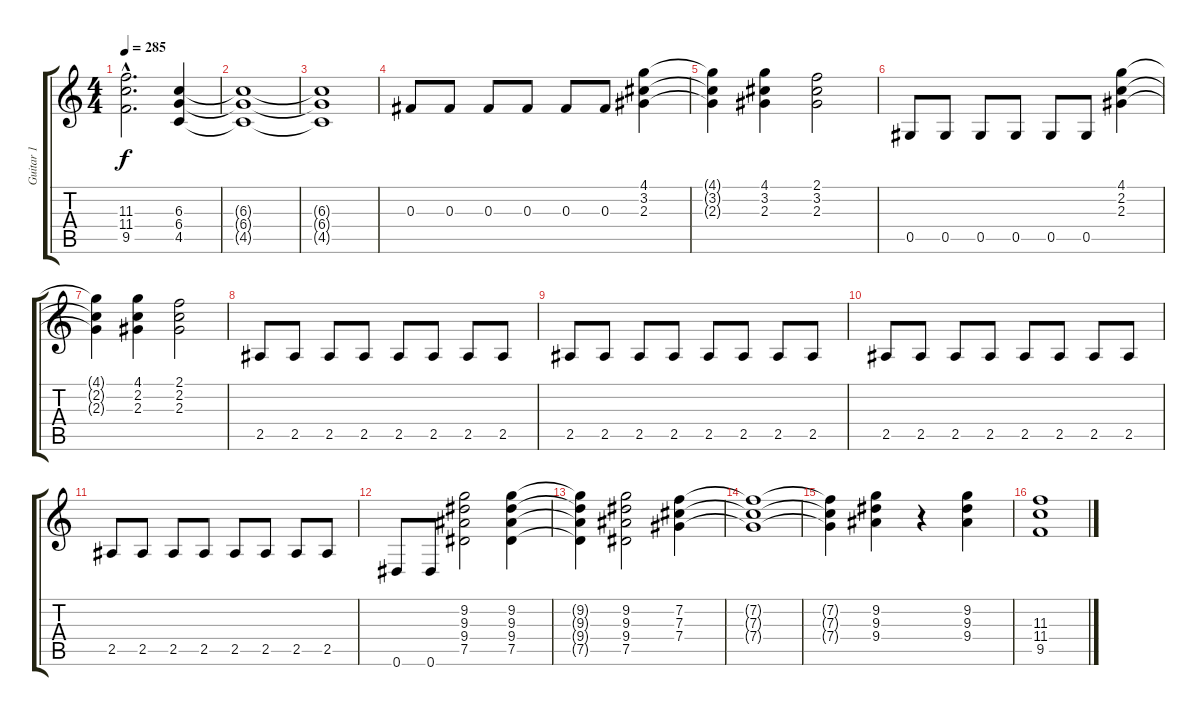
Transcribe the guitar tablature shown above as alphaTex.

\track ("Guitar 1" "Guitar 1") {instrument distortionguitar}
\staff {score tabs}
\tuning (Eb4 Bb3 Gb3 Db3 Ab2 Eb2) {hide}
\ts (4 4)
\tempo 285
\clef g2
\ks c
(11.3{hac t} 11.4{hac t} 9.5{hac t}).2{d dy f} (6.3 6.4 4.5).4 |
(6.3{t} 6.4{t} 4.5{t}).1 |
(6.3{t} 6.4{t} 4.5{t}).1 |
0.3.8 0.3.8 0.3.8 0.3.8 0.3.8 0.3.8 (4.1 3.2 2.3).4 |
(4.1{t} 3.2{t} 2.3{t}).4 (4.1 3.2 2.3).4 (2.1 3.2 2.3).2 |
0.5.8 0.5.8 0.5.8 0.5.8 0.5.8 0.5.8 (4.1 2.2 2.3).4 |
(4.1{t} 2.2{t} 2.3{t}).4 (4.1 2.2 2.3).4 (2.1 2.2 2.3).2 |
2.5.8 2.5.8 2.5.8 2.5.8 2.5.8 2.5.8 2.5.8 2.5.8 |
2.5.8 2.5.8 2.5.8 2.5.8 2.5.8 2.5.8 2.5.8 2.5.8 |
2.5.8 2.5.8 2.5.8 2.5.8 2.5.8 2.5.8 2.5.8 2.5.8 |
2.5.8 2.5.8 2.5.8 2.5.8 2.5.8 2.5.8 2.5.8 2.5.8 |
0.6.8 0.6.8 (9.2 9.3 9.4 7.5).2 (9.2 9.3 9.4 7.5).4 |
(9.2{t} 9.3{t} 9.4{t} 7.5{t}).4 (9.2 9.3 9.4 7.5).2 (7.2 7.3 7.4).4 |
(7.2{t} 7.3{t} 7.4{t}).1 |
(7.2{t} 7.3{t} 7.4{t}).4 (9.2 9.3 9.4).4 r.4 (9.2 9.3 9.4).4 |
(11.3 11.4 9.5).1
